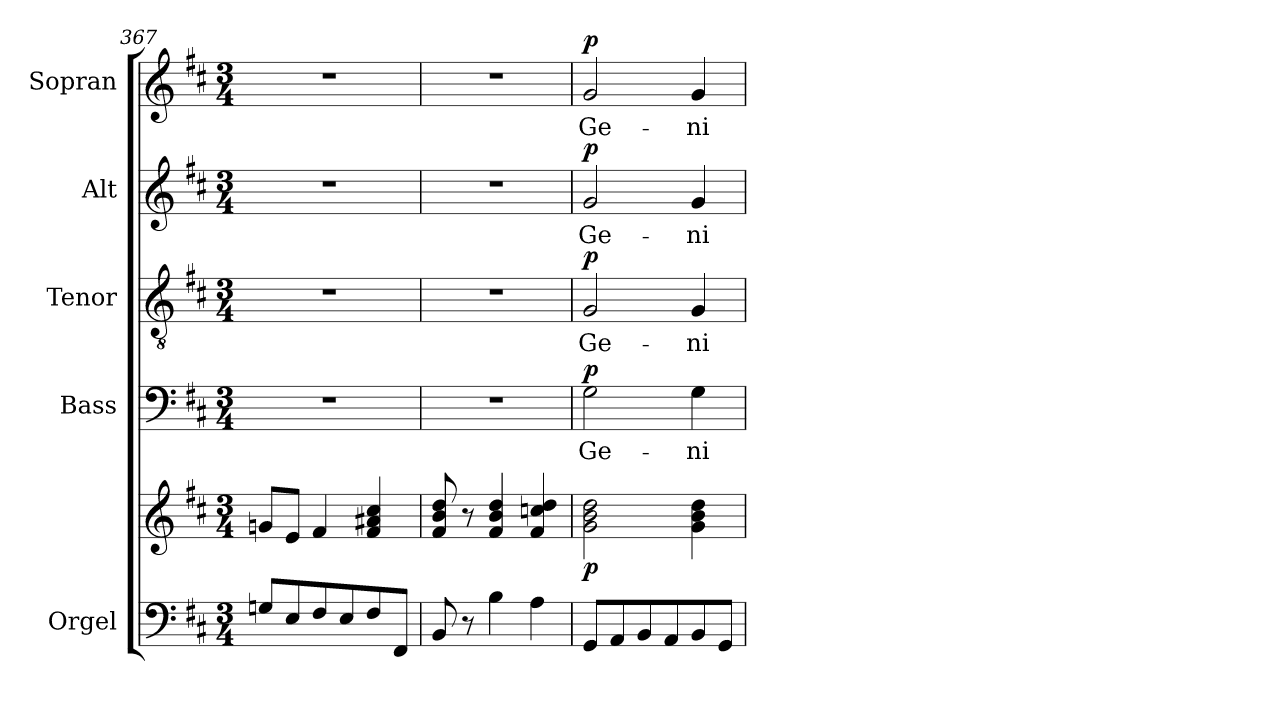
**kern	**kern	**dynam	**kern	**text	**dynam	**kern	**text	**dynam	**kern	**text	**dynam	**kern	**text	**dynam
*part5	*part5	*part5	*part4	*part4	*part4	*part3	*part3	*part3	*part2	*part2	*part2	*part1	*part1	*part1
*staff6	*staff5	*staff5/6	*staff4	*staff4	*staff4	*staff3	*staff3	*staff3	*staff2	*staff2	*staff2	*staff1	*staff1	*staff1
*I"Orgel	*	*	*I"Bass	*	*	*I"Tenor	*	*	*I"Alt	*	*	*I"Sopran	*	*
*I'Org.	*	*	*I'B.	*	*	*I'T.	*	*	*I'A.	*	*	*I'S.	*	*
*clefF4	*clefG2	*	*clefF4	*	*	*clefGv2	*	*	*clefG2	*	*	*clefG2	*	*
*k[f#c#]	*k[f#c#]	*	*k[f#c#]	*	*	*k[f#c#]	*	*	*k[f#c#]	*	*	*k[f#c#]	*	*
*D:	*D:	*	*D:	*	*	*D:	*	*	*D:	*	*	*D:	*	*
*M3/4	*M3/4	*	*M3/4	*	*	*M3/4	*	*	*M3/4	*	*	*M3/4	*	*
=367	=367	=367	=367	=367	=367	=367	=367	=367	=367	=367	=367	=367	=367	=367
8Gn/L	8gn/L	.	2.r	.	.	2.r	.	.	2.r	.	.	2.r	.	.
8E/	8e/J	.	.	.	.	.	.	.	.	.	.	.	.	.
8F#/	4f#/	.	.	.	.	.	.	.	.	.	.	.	.	.
8E/	.	.	.	.	.	.	.	.	.	.	.	.	.	.
8F#/	4f#/ 4a#X/ 4cc#/	.	.	.	.	.	.	.	.	.	.	.	.	.
8FF#/J	.	.	.	.	.	.	.	.	.	.	.	.	.	.
=368	=368	=368	=368	=368	=368	=368	=368	=368	=368	=368	=368	=368	=368	=368
8BB/	8f#/ 8b/ 8dd/	.	2.r	.	.	2.r	.	.	2.r	.	.	2.r	.	.
8r	8r	.	.	.	.	.	.	.	.	.	.	.	.	.
4B\	4f#/ 4b/ 4dd/	.	.	.	.	.	.	.	.	.	.	.	.	.
4A\	4f#/ 4ccn/ 4dd/	.	.	.	.	.	.	.	.	.	.	.	.	.
=369	=369	=369	=369	=369	=369	=369	=369	=369	=369	=369	=369	=369	=369	=369
!	!	!LO:DY:b	!	!LO:LY:b	!LO:DY:a	!	!LO:LY:b	!LO:DY:a	!	!LO:LY:b	!LO:DY:a	!	!LO:LY:b	!LO:DY:a
8GG/L	2g\ 2b\ 2dd\	p	2G\	Ge-	p	2G/	Ge-	p	2g/	Ge-	p	2g/	Ge-	p
8AA/	.	.	.	.	.	.	.	.	.	.	.	.	.	.
8BB/	.	.	.	.	.	.	.	.	.	.	.	.	.	.
8AA/	.	.	.	.	.	.	.	.	.	.	.	.	.	.
!	!	!	!	!LO:LY:b	!	!	!LO:LY:b	!	!	!LO:LY:b	!	!	!LO:LY:b	!
8BB/	4g\ 4b\ 4dd\	.	4G\	-ni-	.	4G/	-ni-	.	4g/	-ni-	.	4g/	-ni-	.
8GG/J	.	.	.	.	.	.	.	.	.	.	.	.	.	.
=	=	=	=	=	=	=	=	=	=	=	=	=	=	=
*-	*-	*-	*-	*-	*-	*-	*-	*-	*-	*-	*-	*-	*-	*-
